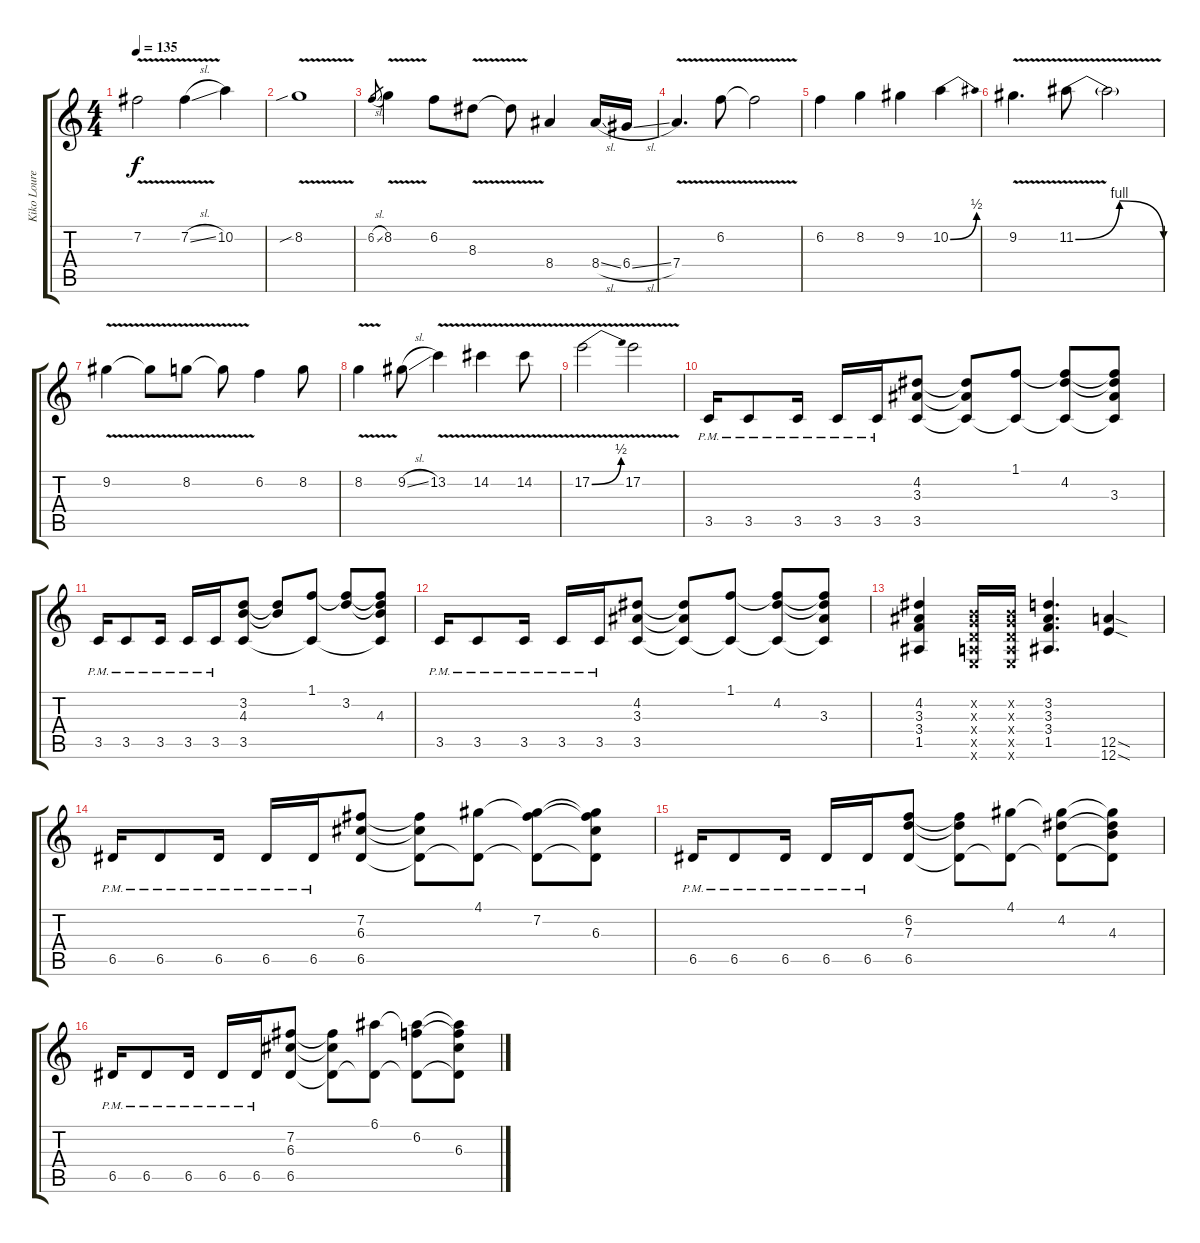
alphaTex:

\track ("Kiko Loureiro Lead " "Kiko Loure") {instrument distortionguitar}
\staff {score tabs}
\tuning (E4 B3 G3 D3 A2 E2) {hide}
\ts (4 4)
\tempo 135
\clef g2
\ks c
7.2{v}.2{dy f} 7.2{v sl}.4 10.2.4 |
8.2{v sib}.1 |
6.2{sl}.8{gr} 8.2{v}.4 6.2.8 8.3{v}.8 8.3{t}.8 8.4.4 8.4{sl}.16 6.4{sl}.16 |
7.4{v}.4{d} 6.2{v}.8 6.2{t}.2 |
6.2.4 8.2.4 9.2.4 10.2{be (bend 0 0 60 2)}.4 |
9.2{v}.4{d} 11.2{be (bendrelease 0 0 15 4 50 4 60 0) v}.8 11.2{t}.2 |
9.2{v}.4 9.2{t}.8 8.2{v}.8 8.2{t}.8 6.2.4 8.2.8 |
8.2{v}.4 9.2{sl}.8 13.2{v}.4 14.2{v}.4 14.2{v}.8 |
17.2{be (bend 0 0 60 2) v}.2 17.2{v}.2 |
3.5{pm}.16 3.5{pm}.8 3.5{pm}.16 3.5{pm}.16 3.5{pm}.16 (4.2 3.3 3.5).8 (4.2{t} 3.3{t} 3.5{t}).8 (1.1 3.5{t}).8 (1.1{t} 4.2 3.5{t}).8 (1.1{t} 4.2{t} 3.3 3.5{t}).8 |
3.5{pm}.16 3.5{pm}.8 3.5{pm}.16 3.5{pm}.16 3.5{pm}.16 (3.2 4.3 3.5).8 (3.2{t} 4.3{t}).8 (1.1 3.5{t}).8 (1.1{t} 3.2).8 (1.1{t} 3.2{t} 4.3 3.5{t}).8 |
3.5{pm}.16 3.5{pm}.8 3.5{pm}.16 3.5{pm}.16 3.5{pm}.16 (4.2 3.3 3.5).8 (4.2{t} 3.3{t} 3.5{t}).8 (1.1 3.5{t}).8 (1.1{t} 4.2 3.5{t}).8 (1.1{t} 4.2{t} 3.3 3.5{t}).8 |
(4.2 3.3 3.4 1.5).4 (0.2{x} 0.3{x} 0.4{x} 0.5{x} 0.6{x}).16 (0.2{x} 0.3{x} 0.4{x} 0.5{x} 0.6{x}).16 (3.2 3.3 3.4 1.5).4{d} (12.5{sod} 12.6{sod}).4 |
6.5{pm}.16 6.5{pm}.8 6.5{pm}.16 6.5{pm}.16 6.5{pm}.16 (7.2 6.3 6.5).8 (7.2{t} 6.3{t} 6.5{t}).8 (4.1 6.5{t}).8 (4.1{t} 7.2 6.5{t}).8 (4.1{t} 7.2{t} 6.3 6.5{t}).8 |
6.5{pm}.16 6.5{pm}.8 6.5{pm}.16 6.5{pm}.16 6.5{pm}.16 (6.2 7.3 6.5).8 (6.2{t} 7.3{t} 6.5{t}).8 (4.1 6.5{t}).8 (4.1{t} 4.2 6.5{t}).8 (4.1{t} 4.2{t} 4.3 6.5{t}).8 |
6.5{pm}.16 6.5{pm}.8 6.5{pm}.16 6.5{pm}.16 6.5{pm}.16 (7.2 6.3 6.5).8 (7.2{t} 6.3{t} 6.5{t}).8 (6.1 6.5{t}).8 (6.1{t} 6.2 6.5{t}).8 (6.1{t} 6.2{t} 6.3 6.5{t}).8
